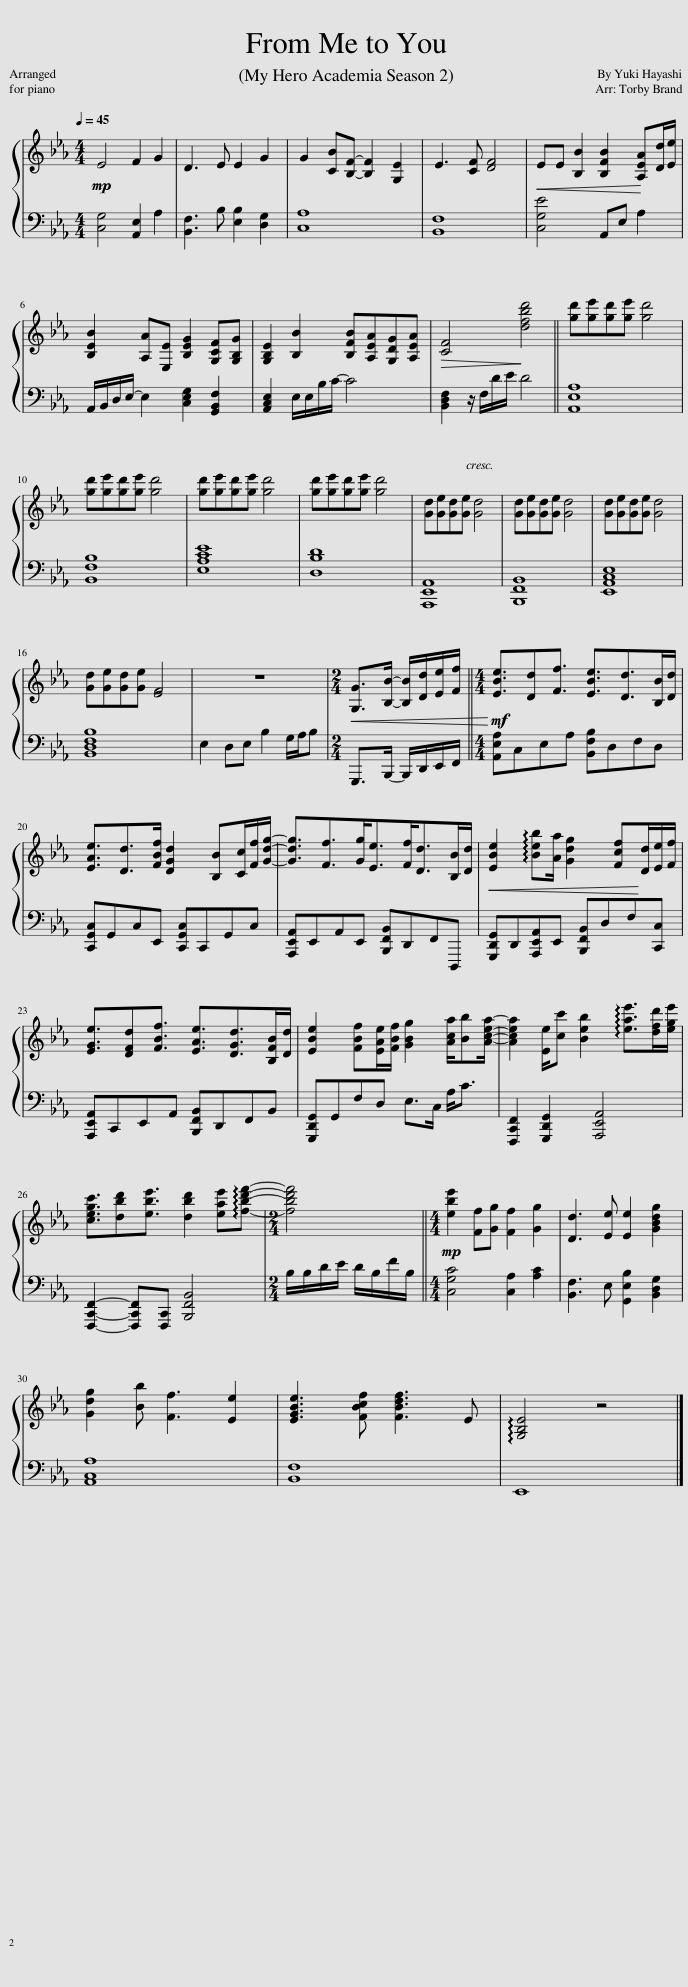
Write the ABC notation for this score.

X:1
%%score { 1 | 2 }
L:1/8
Q:1/4=45
M:4/4
I:linebreak $
K:Eb
V:1 treble
V:2 bass
V:1
!mp! E4 F2 G2 | D3 E E2 G2 | G2 [CB][B,F]- [B,F]2 [G,E]2 | E3 [CF] [DF]4 |!<(! EE [B,B]2 [B,FB]2 [A,EA][Dd]/[Ee]/!<)! |$ %5
 [B,EB]2 [A,A][E,E] [B,EG]2 [G,CF][G,B,G] | [G,B,E]2 [B,B]2 [B,FB][A,EA][G,DG][A,EA] |!>(! [CF]4 [dfbd']4!>)! || [gd'][ge'][gd'][ge'] [gd']4 |$ [gd'][ge'][gd'][ge'] [gd']4 | %10
 [gd'][ge'][gd'][ge'] [gd']4 | [gd'][ge'][gd'][ge'] [gd']4 | [Gd][Ge][Gd][Ge] [Gd]4 | [Gd][Ge][Gd][Ge] [Gd]4 | [Gd][Ge][Gd][Ge] [Gd]4 |$ %15
 [Gd][Ge][Gd][Ge] [FB]4 | z8 |[M:2/4]!<(! [G,G]>[B,B]- [B,B]/[Dd]/[Ee]/[Ff]/!<)! ||[M:4/4]!mf! [EBe]3/2[Dd][Ff]3/2 [EBe]3/2[Dd]>[B,B][Dd]/ |$ [EAe]3/2[Dd]>[FBf] [DGd]2 [B,B][Cc]/[Ff]/[Gdg]/- | %20
 [Gdg]3/2[Ff]>[Gg][Ee]>[Ff][Dd]>[B,B][Dd]/ |!<(! [EBe]2 !arpeggio![Beb][Aa]/ [Gdg]2 [Fcf][Dd]/[Ee]/[Ff]/!<)! |$ [EGe]3/2[DFd][FBf]3/2 [EAe]3/2[DGd]>[B,FB][Dd]/ | [EBe]2 [FBf][EAe]/[FBf]/ [GBg]2 [Aca]/[Bb][Acea]/- | [Acea]2 [Ee]/[cc'] [Beb]2 !arpeggio![eae']>[dfd'][ege']/ |$ %25
 [cegc']3/2[dbd'][ebe']3/2 [dbd']2 [eae']!arpeggio![fbd'f']- |[M:2/4] [fbd'f']4 ||[M:4/4]!mp! [ebe']2 [Ff][Gg] [Ff]2 [Gg]2 | [Dd]3 [Ee] [Ee]2 [GBdg]2 |$ [Gdg]2 [Bb] [Ff]3 [Ee]2 | %30
 [EGBe]3 [FBcf] [FBdf]3 E | !arpeggio![G,B,E]4 z4 |] %32
V:2
 [C,G,]4 [A,,E,]2 A,2 | [B,,F,]3 B, [E,B,]2 [D,G,]2 | [C,A,]8 | [B,,F,]8 | [C,G,E]4 A,,E, A,2 |$ %5
 A,,/B,,/D,/E,/- E,2 [C,E,G,]2 [G,,B,,F,]2 | [A,,C,E,]2 E,/E,/B,/C/- C4 | [B,,D,F,]2 z/ F,/D/E/ D4 || [A,,E,A,]8 |$ [B,,F,B,]8 | %10
 [E,A,CE]8 | [D,B,D]8 | [A,,,E,,A,,]8 | [B,,,F,,B,,]8 | [E,,A,,C,E,]8 |$ %15
 [B,,D,F,B,]8 | E,2 D,E, B,2 G,/A,/B, |[M:2/4] G,,,>B,,,- B,,,/D,,/E,,/F,,/ ||[M:4/4] [A,,E,A,]C,E,A, [B,,F,B,]D,F,D, |$ [C,,G,,C,]G,,C,E,, [C,,G,,C,]C,,G,,C, | %20
 [A,,,E,,A,,]E,,A,,E,, [B,,,F,,B,,]D,,F,,D,,, | [G,,,D,,G,,]D,,[A,,,E,,A,,]E,, [B,,,F,,B,,]D,F,[C,,C,] |$ [A,,,E,,A,,]C,,E,,A,, [B,,,F,,B,,]D,,F,,B,, | [G,,,D,,G,,]G,,F,D, E,>C, A,<C | [F,,,C,,F,,]2 [G,,,D,,G,,]2 [A,,,E,,A,,]4 |$ %25
 [F,,,C,,F,,]2- [F,,,C,,F,,][F,,,C,,] [B,,,F,,B,,]4 |[M:2/4] B,/B,/D/E/ D/B,/F/B,/ ||[M:4/4] [C,G,C]4 [C,A,]2 [A,C]2 | [B,,F,]3 E, [G,,E,B,]2 [B,,D,G,]2 |$ [A,,C,A,]8 | %30
 [B,,F,]8 | E,,8 |] %32
